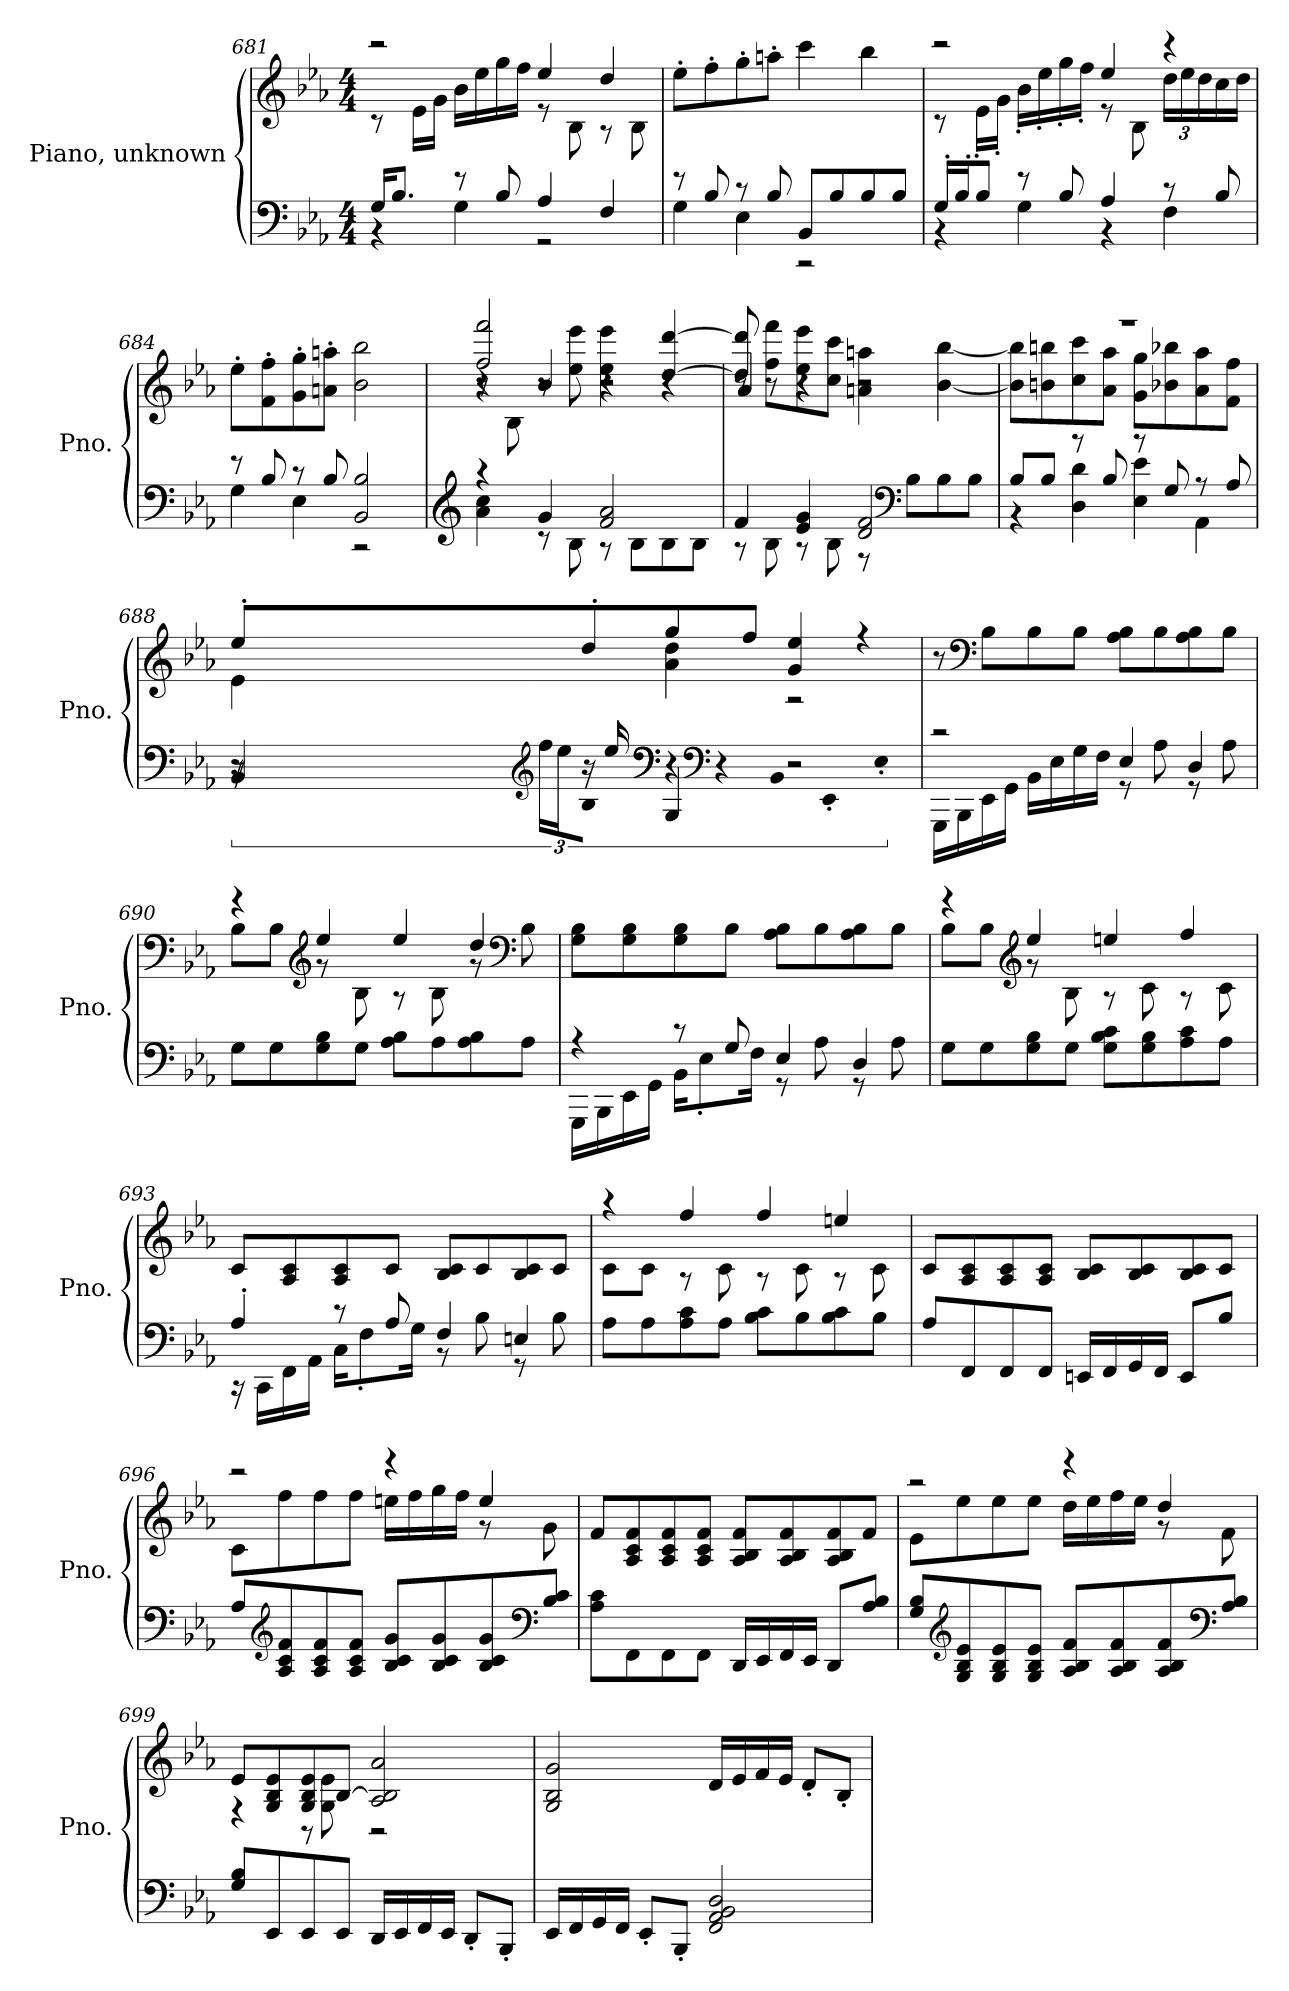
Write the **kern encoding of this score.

**kern	**kern
*part1	*part1
*staff2	*staff1
*I"Piano, unknown	*
*I'Pno.	*
!!LO:PB:g=z
*clefF4	*clefG2
*k[b-e-a-]	*k[b-e-a-]
*M4/4	*M4/4
=681	=681
*^	*^
16G/KL	4r	2r	8r
8.B-/J	.	.	.
.	.	.	16e-\LL
.	.	.	16g\JJ
8r	4G\	.	16b-\LL
.	.	.	16ee-\
8B-/	.	.	16gg\
.	.	.	16ff\JJ
4A-/	2r	4ee-/	8r
.	.	.	8B-\
4F/	.	4dd/	8r
.	.	.	8B-\
*	*	*v	*v
=682	=682	=682
8r	4G\	8ee-'\L
8B-/	.	8ff'\
8r	4E-\	8gg'\
8B-/	.	8aan'\J
8BB-/L	2r	4ccc\
8B-/	.	.
8B-/	.	4bb-\
8B-/J	.	.
=683	=683	=683
*	*	*^
16G'/LL	4r	2r	8r
16B-'/J	.	.	.
8B-/J	.	.	16e-'\LL
.	.	.	16g'\JJ
8r	4G\	.	16b-'\LL
.	.	.	16ee-'\
8B-/	.	.	16gg'\
.	.	.	16ff'\JJ
4A-/	4r	4ee-/	8r
.	.	.	8B-\
*	*	*	*Xbrackettup
8r	4F\	4r	24dd\LL
.	.	.	24ee-\
.	.	.	24dd\
8B-/	.	.	16cc\
.	.	.	16dd\JJ
*	*	*v	*v
=684	=684	=684
8r	4G\	8ee-'\L
8B-/	.	8f\' 8ff\'
8r	4E-\	8g\' 8gg\'
8B-/	.	8an\' 8aan\'J
2BB-/ 2B-/	2r	2b-\ 2bb-\
!!LO:LB:g=z
=685	=685	=685
*clefG2	*	*
*	*	*^
*	*	*	*^
4r	4a-\ 4cc\	2ff/ 2fff/	8r	4r
.	.	.	8B-\	.
4g/	8r	.	8r	4b-/
.	8B-\	.	8ee-\ 8eee-\	.
2f/ 2a-/	8r	4r	4ee-\ 4eee-\	2r
.	8B-\L	.	.	.
.	8B-\	[4dd/ [4ddd/	4r	.
.	8B-\J	.	.	.
=686	=686	=686	=686	=686
4f/	8r	8dd/] 8ddd/]	8r	4a-/
.	8B-\	8r	8ff\ 8fff\L	.
4e-/ 4g/	8r	4r	8ee-\ 8eee-\	4r
.	8B-\	.	8cc\ 8ccc\J	.
2d/ 2f/	8r	2r	4an\ 4aan\	2r
*clefF4	*	*	*	*
.	8B-\L	.	.	.
.	8B-\	.	[4b-\ [4bb-\	.
.	8B-\J	.	.	.
*	*	*	*v	*v
=687	=687	=687	=687
8B-/L	4r	1r	8b-\] 8bb-\]L
8B-/J	.	.	8bn\ 8bbn\
8r	4D\ 4d\	.	8cc\ 8ccc\
8B-/	.	.	8a-\ 8aa-\J
8r	4E-\ 4e-\	.	8g\ 8gg\L
8G/	.	.	8b-X\ 8bb-X\
8r	4AA-\	.	8a-\ 8aa-\
8A-/	.	.	8f\ 8ff\J
!!LO:LB:g=z	!!
=688	=688	=688	=688
*	*^	*	*
8r	24r	4BB-/	8ee-'/L	4e-\
*clefG2	*	*	*	*
.	24ff\LL	.	.	.
.	24ee-\J	.	.	.
16r	8B-\J	.	8dd'/	.
16ee-/	.	.	.	.
*clefF4	*	*	*	*
4r	8r	4BBB-/	8gg/	4a-\ 4dd\
.	8BB-\	.	8ff/J	.
2r	4EE-'\	2r	4g/ 4ee-/	2r
.	4E-'\	.	4r	.
*	*v	*v	*	*
*	*	*v	*v
=689	=689	=689
2r	16GGG\LL	8r
.	16BBB-\	.
*	*	*clefF4
.	16EE-\	8B-\L
.	16GG\JJ	.
.	16BB-\LL	8B-\
.	16E-\	.
.	16G\	8B-\J
.	16F\JJ	.
4E-/	8r	8A-\ 8B-\L
.	8A-\	8B-\
4D/	8r	8A-\ 8B-\
.	8A-\	8B-\J
*v	*v	*
=690	=690
*	*^
8G\L	4r	8B-\L
8G\	.	8B-\J
*	*clefG2	*
8G\ 8B-\	4ee-/	8r
8G\J	.	8B-\
8A-\ 8B-\L	4ee-/	8r
8A-\	.	8B-\
8A-\ 8B-\	4dd/	8r
*	*clefF4	*
8A-\J	.	8B-\
*	*v	*v
!!LO:LB:g=z
=691	=691
*^	*
4r	16GGG\LL	8G\ 8B-\L
.	16BBB-\	.
.	16EE-\	8G\ 8B-\
.	16GG\JJ	.
8r	16BB-\KL	8G\ 8B-\
.	8E-'\	.
8G/	.	8B-\J
.	16F\Jk	.
4E-/	8r	8A-\ 8B-\L
.	8A-\	8B-\
4D/	8r	8A-\ 8B-\
.	8A-\	8B-\J
*v	*v	*
=692	=692
*	*^
8G\L	4r	8B-\L
8G\	.	8B-\J
*	*clefG2	*
8G\ 8B-\	4ee-/	8r
8G\J	.	8B-\
8G\ 8B-\ 8c\L	4een/	8r
8G\ 8B-\	.	8c\
8A-\ 8c\	4ff/	8r
8A-\J	.	8c\
*	*v	*v
=693	=693
*^	*
4A-'/	16r	8c/L
.	16CC\LL	.
.	16FF\	8A-/ 8c/
.	16AA-\JJ	.
8r	16C\KL	8A-/ 8c/
.	8F'\	.
8A-/	.	8c/J
.	16G\Jk	.
4F/	8r	8B-/ 8c/L
.	8B-\	8c/
4En/	8r	8B-/ 8c/
.	8B-\	8c/J
*v	*v	*
!!LO:LB:g=z
=694	=694
*	*^
8A-\L	4r	8c\L
8A-\	.	8c\J
8A-\ 8c\	4ff/	8r
8A-\J	.	8c\
8B-\ 8c\L	4ff/	8r
8B-\	.	8c\
8B-\ 8c\	4een/	8r
8B-\J	.	8c\
*	*v	*v
=695	=695
8A-/L	8c/L
8FF/	8A-/ 8c/
8FF/	8A-/ 8c/
8FF/J	8A-/ 8c/J
16EEn/LL	8B-/ 8c/L
16FF/	.
16GG/	8B-/ 8c/
16FF/JJ	.
8EE/L	8B-/ 8c/
8B-/J	8c/J
=696	=696
*	*^
8A-/L	2r	8c\L
*clefG2	*	*
8A-/ 8c/ 8f/	.	8ff\
8A-/ 8c/ 8f/	.	8ff\
8A-/ 8c/ 8f/J	.	8ff\J
8B-/ 8c/ 8g/L	4r	16een\LL
.	.	16ff\
8B-/ 8c/ 8g/	.	16gg\
.	.	16ff\JJ
8B-/ 8c/ 8g/	4ee/	8r
*clefF4	*	*
8B-/ 8c/J	.	8g\
*	*v	*v
!!LO:LB:g=z
=697	=697
8A-\ 8c\L	8f/L
8FF\	8A-/ 8c/ 8f/
8FF\	8A-/ 8c/ 8f/
8FF\J	8A-/ 8c/ 8f/J
16DD/LL	8A-/ 8B-/ 8f/L
16EE-/	.
16FF/	8A-/ 8B-/ 8f/
16EE-/JJ	.
8DD/L	8A-/ 8B-/ 8f/
8A-/ 8B-/J	8f/J
=698	=698
*	*^
8G/ 8B-/L	2r	8e-\L
*clefG2	*	*
8G/ 8B-/ 8e-/	.	8ee-\
8G/ 8B-/ 8e-/	.	8ee-\
8G/ 8B-/ 8e-/J	.	8ee-\J
8A-/ 8B-/ 8f/L	4r	16dd\LL
.	.	16ee-\
8A-/ 8B-/ 8f/	.	16ff\
.	.	16ee-\JJ
8A-/ 8B-/ 8f/	4dd/	8r
*clefF4	*	*
8A-/ 8B-/J	.	8f\
=699	=699	=699
8G/ 8B-/L	8e-/L	4r
8EE-/	8G/ 8B-/ 8e-/	.
8EE-/	8G/ 8B-/ 8e-/	8r
8EE-/J	[8B-/J	8G\ 8e-\
16DD/LL	2A-/ 2B-/] 2a-/	2r
16EE-/	.	.
16FF/	.	.
16EE-/JJ	.	.
8DD'/L	.	.
8BBB-'/J	.	.
*	*v	*v
!!LO:PB:g=z
=700	=700
16EE-/LL	2G/ 2B-/ 2g/
16FF/	.
16GG/	.
16FF/JJ	.
8EE-'/L	.
8BBB-'/J	.
2FF/ 2AA-/ 2BB-/ 2D/	16d/LL
.	16e-/
.	16f/
.	16e-/JJ
.	8d'/L
.	8B-'/J
=	=
*-	*-
